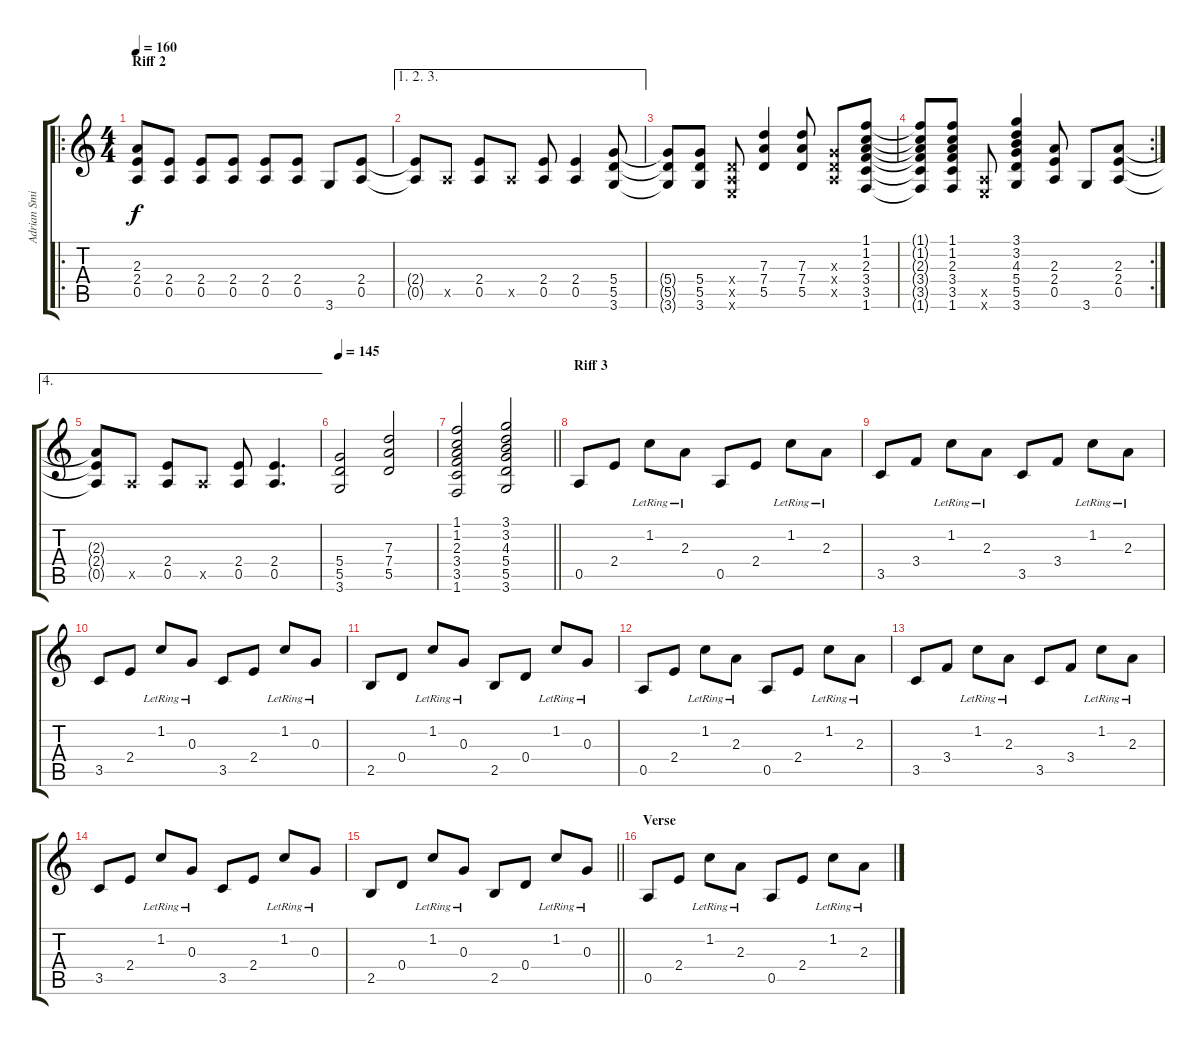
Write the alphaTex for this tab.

\track ("Adrian Smith" "Adrian Smi") {instrument distortionguitar}
\staff {score tabs}
\tuning (E4 B3 G3 D3 A2 E2) {hide}
\ro
\ts (4 4)
\section ("" "Riff 2")
\tempo 160
\clef g2
\ks c
(2.3{t} 2.4{t} 0.5{t}).8{dy f} (2.4 0.5).8 (2.4 0.5).8 (2.4 0.5).8 (2.4 0.5).8 (2.4 0.5).8 3.6.8 (2.4 0.5).8 |
\ae (1 2 3)
(2.4{t} 0.5{t}).8 0.5{x}.8 (2.4 0.5).8 0.5{x}.8 (2.4 0.5).8 (2.4 0.5).4 (5.4 5.5 3.6).8 |
(5.4{t} 5.5{t} 3.6{t}).8 (5.4 5.5 3.6).8 (0.4{x} 0.5{x} 0.6{x}).8 (7.3 7.4 5.5).4 (7.3 7.4 5.5).8 (0.3{x} 0.4{x} 0.5{x}).8 (1.1 1.2 2.3 3.4 3.5 1.6).8 |
\rc 2
(1.1{t} 1.2{t} 2.3{t} 3.4{t} 3.5{t} 1.6{t}).8 (1.1 1.2 2.3 3.4 3.5 1.6).8 (0.5{x} 0.6{x}).8 (3.1 3.2 4.3 5.4 5.5 3.6).4 (2.3 2.4 0.5).8 3.6.8 (2.3 2.4 0.5).8 |
\ae 4
(2.3{t} 2.4{t} 0.5{t}).8 0.5{x}.8 (2.4 0.5).8 0.5{x}.8 (2.4 0.5).8 (2.4 0.5).4{d} |
\tempo 145
(5.4 5.5 3.6).2 (7.3 7.4 5.5).2 |
\barLineRight lightlight
(1.1 1.2 2.3 3.4 3.5 1.6).2 (3.1 3.2 4.3 5.4 5.5 3.6).2 |
\section ("" "Riff 3")
0.5.8{instrument electricguitarclean} 2.4.8 1.2{lr}.8 2.3{lr}.8 0.5.8 2.4.8 1.2{lr}.8 2.3{lr}.8 |
3.5.8 3.4.8 1.2{lr}.8 2.3{lr}.8 3.5.8 3.4.8 1.2{lr}.8 2.3{lr}.8 |
3.5.8 2.4.8 1.2{lr}.8 0.3{lr}.8 3.5.8 2.4.8 1.2{lr}.8 0.3{lr}.8 |
2.5.8 0.4.8 1.2{lr}.8 0.3{lr}.8 2.5.8 0.4.8 1.2{lr}.8 0.3{lr}.8 |
0.5.8 2.4.8 1.2{lr}.8 2.3{lr}.8 0.5.8 2.4.8 1.2{lr}.8 2.3{lr}.8 |
3.5.8 3.4.8 1.2{lr}.8 2.3{lr}.8 3.5.8 3.4.8 1.2{lr}.8 2.3{lr}.8 |
3.5.8 2.4.8 1.2{lr}.8 0.3{lr}.8 3.5.8 2.4.8 1.2{lr}.8 0.3{lr}.8 |
\barLineRight lightlight
2.5.8 0.4.8 1.2{lr}.8 0.3{lr}.8 2.5.8 0.4.8 1.2{lr}.8 0.3{lr}.8 |
\section ("" "Verse")
0.5.8 2.4.8 1.2{lr}.8 2.3{lr}.8 0.5.8 2.4.8 1.2{lr}.8 2.3{lr}.8
